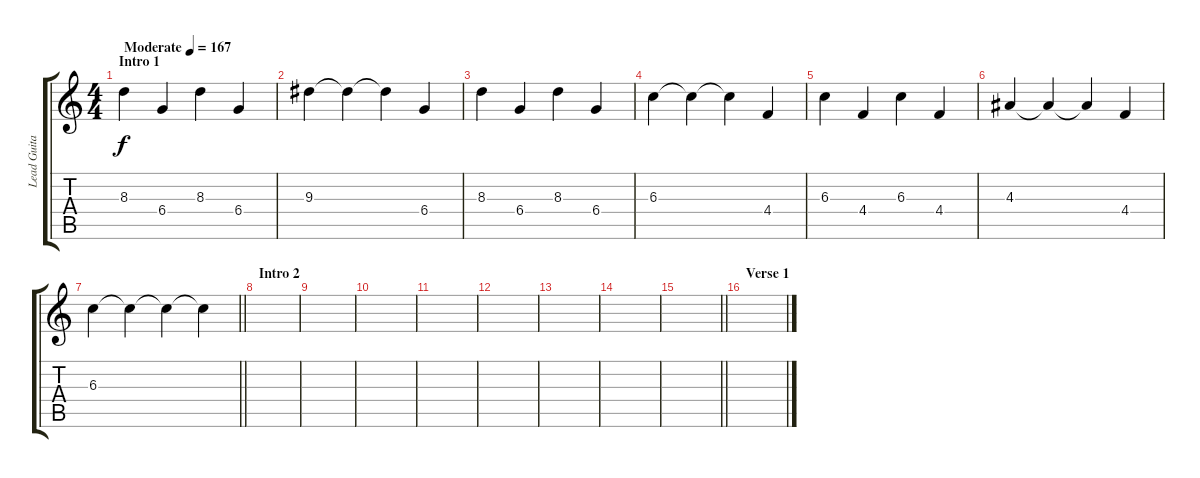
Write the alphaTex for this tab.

\track ("Lead Guitar" "Lead Guita") {instrument distortionguitar}
\staff {score tabs}
\tuning (Eb4 Bb3 Gb3 Db3 Ab2 Db2) {hide}
\ts (4 4)
\section ("" "Intro 1")
\tempo (167 "Moderate")
\clef g2
\ks c
8.3.4{dy f volume 8 instrument distortionguitar} 6.4.4 8.3.4 6.4.4 |
9.3.4 9.3{t}.4 9.3{t}.4 6.4.4 |
8.3.4 6.4.4 8.3.4 6.4.4 |
6.3.4 6.3{t}.4 6.3{t}.4 4.4.4 |
6.3.4 4.4.4 6.3.4 4.4.4 |
4.3.4 4.3{t}.4 4.3{t}.4 4.4.4 |
\barLineRight lightlight
6.3.4 6.3{t}.4 6.3{t}.4 6.3{t}.4 |
\section ("" "Intro 2")
|
|
|
|
|
|
|
\barLineRight lightlight
|
\section ("" "Verse 1")
